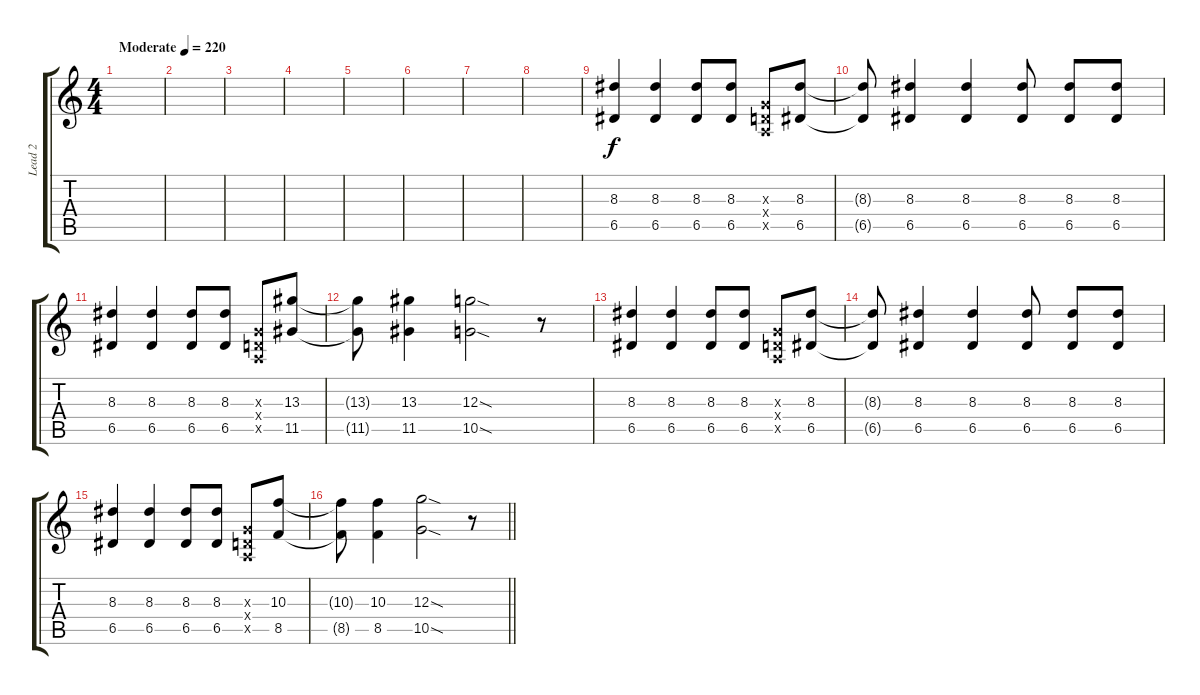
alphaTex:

\track ("Lead 2" "Lead 2") {instrument distortionguitar}
\staff {score tabs}
\tuning (E4 B3 G3 D3 A2 E2) {hide}
\ts (4 4)
\tempo (220 "Moderate")
\clef g2
\ks c
|
|
|
|
|
|
|
|
(8.3 6.5).4 (8.3 6.5).4 (8.3 6.5).8 (8.3 6.5).8 (0.3{x} 0.4{x} 0.5{x}).8 (8.3 6.5).8 |
(8.3{t} 6.5{t}).8 (8.3 6.5).4 (8.3 6.5).4 (8.3 6.5).8 (8.3 6.5).8 (8.3 6.5).8 |
(8.3 6.5).4 (8.3 6.5).4 (8.3 6.5).8 (8.3 6.5).8 (0.3{x} 0.4{x} 0.5{x}).8 (13.3 11.5).8 |
(13.3{t} 11.5{t}).8 (13.3 11.5).4 (12.3{sod} 10.5{sod}).2 r.8 |
(8.3 6.5).4 (8.3 6.5).4 (8.3 6.5).8 (8.3 6.5).8 (0.3{x} 0.4{x} 0.5{x}).8 (8.3 6.5).8 |
(8.3{t} 6.5{t}).8 (8.3 6.5).4 (8.3 6.5).4 (8.3 6.5).8 (8.3 6.5).8 (8.3 6.5).8 |
(8.3 6.5).4 (8.3 6.5).4 (8.3 6.5).8 (8.3 6.5).8 (0.3{x} 0.4{x} 0.5{x}).8 (10.3 8.5).8 |
\barLineRight lightlight
(10.3{t} 8.5{t}).8 (10.3 8.5).4 (12.3{sod} 10.5{sod}).2 r.8
